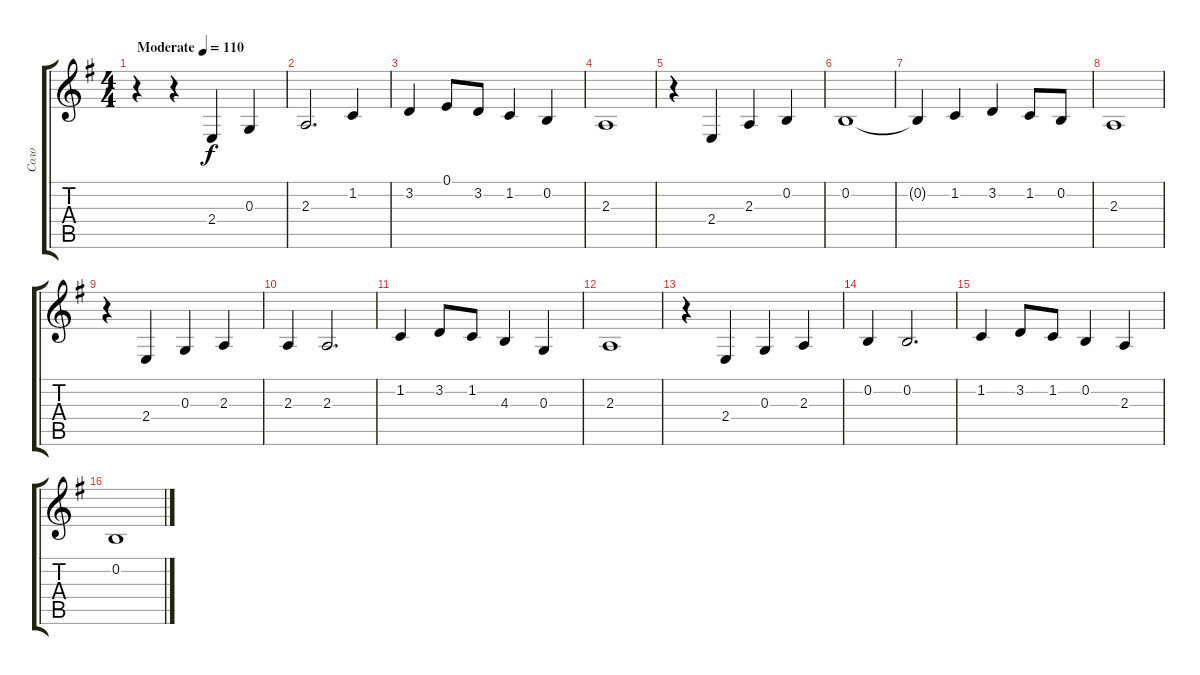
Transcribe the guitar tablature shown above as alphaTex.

\track ("Соло" "Соло") {instrument acousticgrandpiano}
\staff {score tabs}
\tuning (E4 B3 G3 D3 A2 E2) {hide}
\ts (4 4)
\tempo (110 "Moderate")
\clef g2
\ks eminor
r.4{dy f instrument acousticgrandpiano} r.4 2.4.4 0.3.4 |
2.3.2{d} 1.2.4 |
3.2.4 0.1.8 3.2.8 1.2.4 0.2.4 |
2.3.1 |
r.4 2.4.4 2.3.4 0.2.4 |
0.2.1 |
0.2{t}.4 1.2.4 3.2.4 1.2.8 0.2.8 |
2.3.1 |
r.4 2.4.4 0.3.4 2.3.4 |
2.3.4 2.3.2{d} |
1.2.4 3.2.8 1.2.8 4.3.4 0.3.4 |
2.3.1 |
r.4 2.4.4 0.3.4 2.3.4 |
0.2.4 0.2.2{d} |
1.2.4 3.2.8 1.2.8 0.2.4 2.3.4 |
0.2.1
